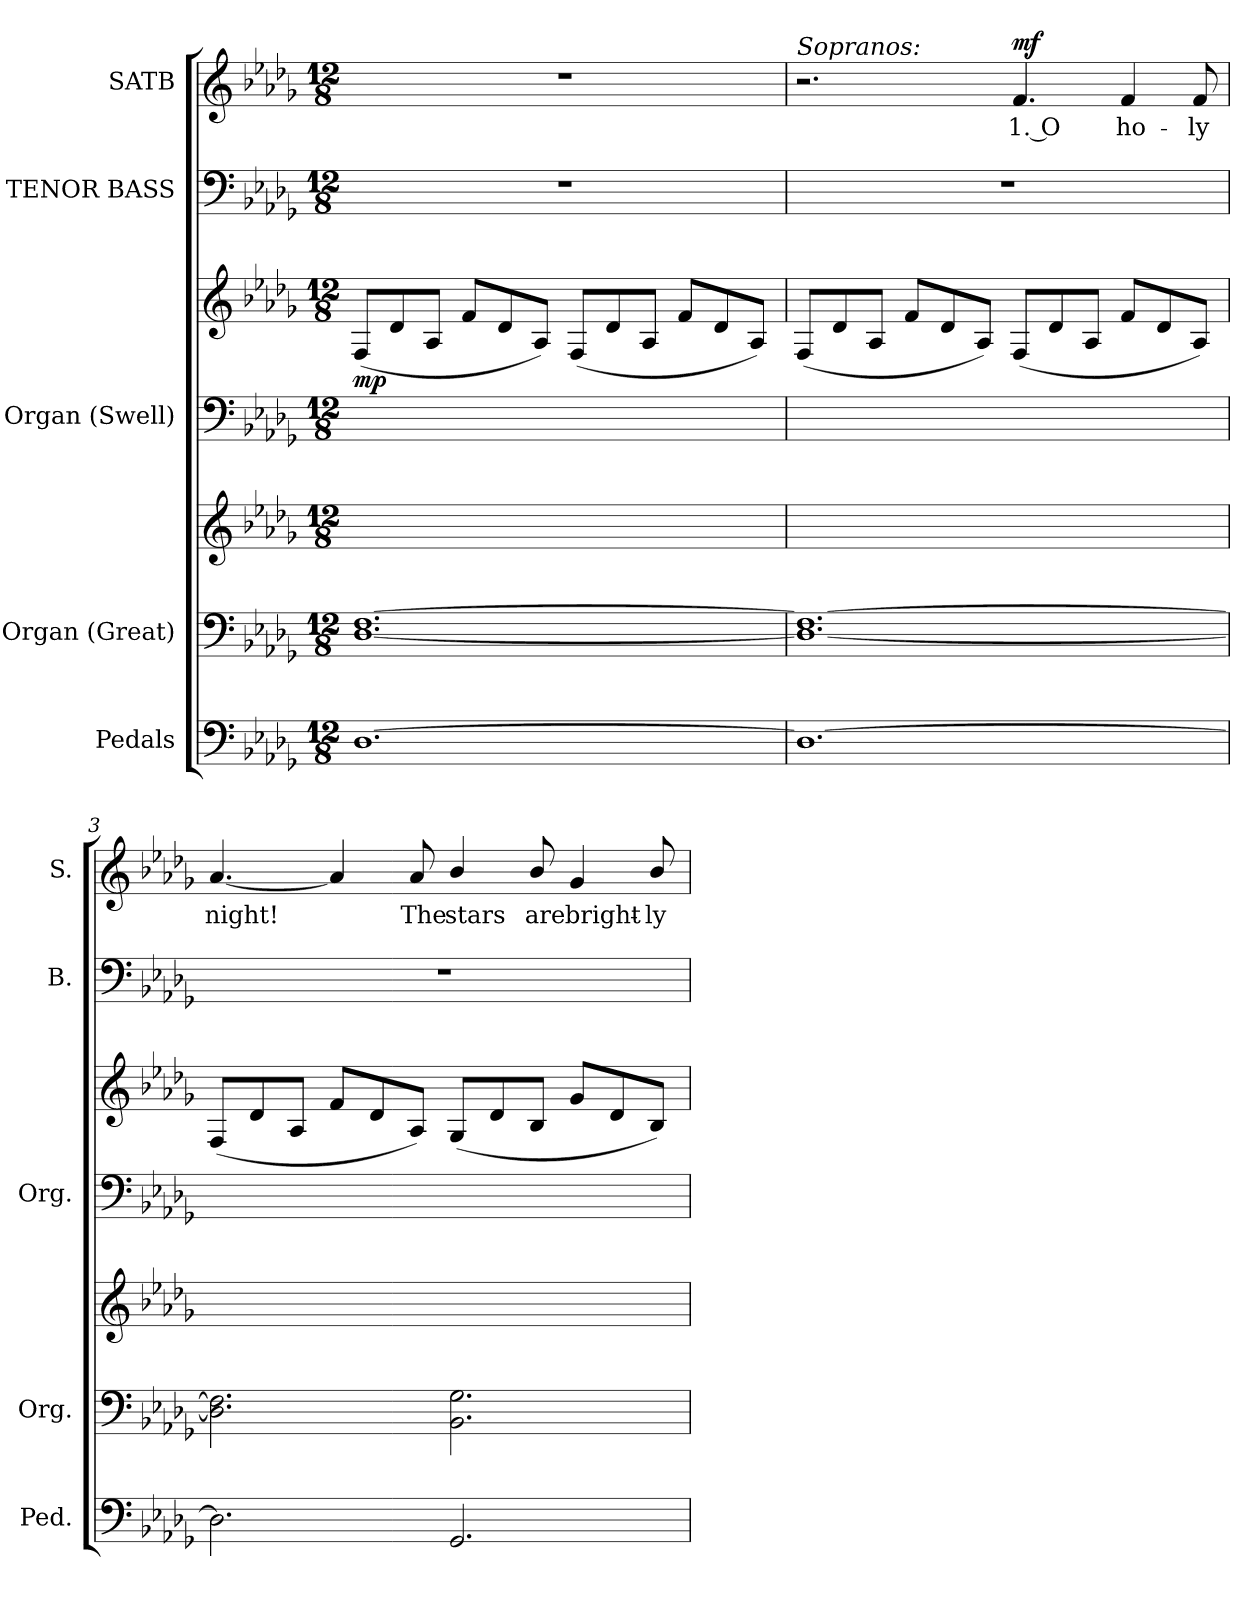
**kern	**kern	**kern	**kern	**kern	**dynam	**kern	**kern	**text	**dynam
*part5	*part4	*part4	*part3	*part3	*part3	*part2	*part1	*part1	*part1
*staff7	*staff6	*staff5	*staff4	*staff3	*staff3/4	*staff2	*staff1	*staff1	*staff1
*I"Pedals	*I"Organ (Great)	*	*I"Organ (Swell)	*	*	*I"TENOR BASS	*I"SATB	*	*
*I'Ped.	*I'Org.	*	*I'Org.	*	*	*I'B.	*I'S.	*	*
!!LO:PB:g=z
*clefF4	*clefF4	*clefG2	*clefF4	*clefG2	*	*clefF4	*clefG2	*	*
*k[b-e-a-d-g-]	*k[b-e-a-d-g-]	*k[b-e-a-d-g-]	*k[b-e-a-d-g-]	*k[b-e-a-d-g-]	*	*k[b-e-a-d-g-]	*k[b-e-a-d-g-]	*	*
*D-:	*D-:	*D-:	*D-:	*D-:	*	*D-:	*D-:	*	*
*M12/8	*M12/8	*M12/8	*M12/8	*M12/8	*	*M12/8	*M12/8	*	*
*MM80	*MM80	*MM80	*MM80	*MM80	*	*MM80	*MM80	*	*
=1	=1	=1	=1	=1	=1	=1	=1	=1	=1
!	!	!LO:N:vis=1	!LO:N:vis=1	!	!	!LO:N:vis=1	!LO:N:vis=1	!	!
[>1.D-i	[<1.D-i [>1.Fi	1.ryy	1.ryy	(8Fi/L	mp	1.r	1.r	.	.
.	.	.	.	8d-i/	.	.	.	.	.
.	.	.	.	8A-i/J	.	.	.	.	.
.	.	.	.	8fi/L	.	.	.	.	.
.	.	.	.	8d-i/	.	.	.	.	.
.	.	.	.	8A-i/J)	.	.	.	.	.
.	.	.	.	(8Fi/L	.	.	.	.	.
.	.	.	.	8d-i/	.	.	.	.	.
.	.	.	.	8A-i/J	.	.	.	.	.
.	.	.	.	8fi/L	.	.	.	.	.
.	.	.	.	8d-i/	.	.	.	.	.
.	.	.	.	8A-i/J)	.	.	.	.	.
=2	=2	=2	=2	=2	=2	=2	=2	=2	=2
!	!	!	!	!	!	!	!LO:TX:a:i:t=Sopranos&colon;	!	!
!	!	!LO:N:vis=1	!LO:N:vis=1	!	!	!LO:N:vis=1	!	!	!
1.D-i_>	1.D-i_< 1.Fi_>	1.ryy	1.ryy	(8Fi/L	.	1.r	2.r	.	.
.	.	.	.	8d-i/	.	.	.	.	.
.	.	.	.	8A-i/J	.	.	.	.	.
.	.	.	.	8fi/L	.	.	.	.	.
.	.	.	.	8d-i/	.	.	.	.	.
.	.	.	.	8A-i/J)	.	.	.	.	.
!	!	!	!	!	!	!	!	!LO:LY:b:color=#000000	!
.	.	.	.	(8Fi/L	.	.	4.fi/	1. O	mf
.	.	.	.	8d-i/	.	.	.	.	.
.	.	.	.	8A-i/J	.	.	.	.	.
!	!	!	!	!	!	!	!	!LO:LY:b:color=#000000	!
.	.	.	.	8fi/L	.	.	4fi/	ho-	.
.	.	.	.	8d-i/	.	.	.	.	.
!	!	!	!	!	!	!	!	!LO:LY:b:color=#000000	!
.	.	.	.	8A-i/J)	.	.	8fi/	-ly	.
=3	=3	=3	=3	=3	=3	=3	=3	=3	=3
!	!	!LO:N:vis=1	!LO:N:vis=1	!	!	!LO:N:vis=1	!	!	!
!	!	!	!	!	!	!	!	!LO:LY:b:color=#000000	!
2.D-i\]	2.D-i\] 2.Fi]	1.ryy	1.ryy	(8Fi/L	.	1.r	[<4.a-i/	night!	.
.	.	.	.	8d-i/	.	.	.	.	.
.	.	.	.	8A-i/J	.	.	.	.	.
.	.	.	.	8fi/L	.	.	4a-i/]	.	.
.	.	.	.	8d-i/	.	.	.	.	.
!	!	!	!	!	!	!	!	!LO:LY:b:color=#000000	!
.	.	.	.	8A-i/J)	.	.	8a-i/	The	.
!	!	!	!	!	!	!	!	!LO:LY:b:color=#000000	!
2.GG-i/	2.BB-i\ 2.G-i	.	.	(8G-i/L	.	.	4b-i/	stars	.
.	.	.	.	8d-i/	.	.	.	.	.
!	!	!	!	!	!	!	!	!LO:LY:b:color=#000000	!
.	.	.	.	8B-i/J	.	.	8b-i/	are	.
!	!	!	!	!	!	!	!	!LO:LY:b:color=#000000	!
.	.	.	.	8g-i/L	.	.	4g-i/	bright-	.
.	.	.	.	8d-i/	.	.	.	.	.
!	!	!	!	!	!	!	!	!LO:LY:b:color=#000000	!
.	.	.	.	8B-i/J)	.	.	8b-i/	-ly	.
=	=	=	=	=	=	=	=	=	=
*-	*-	*-	*-	*-	*-	*-	*-	*-	*-
